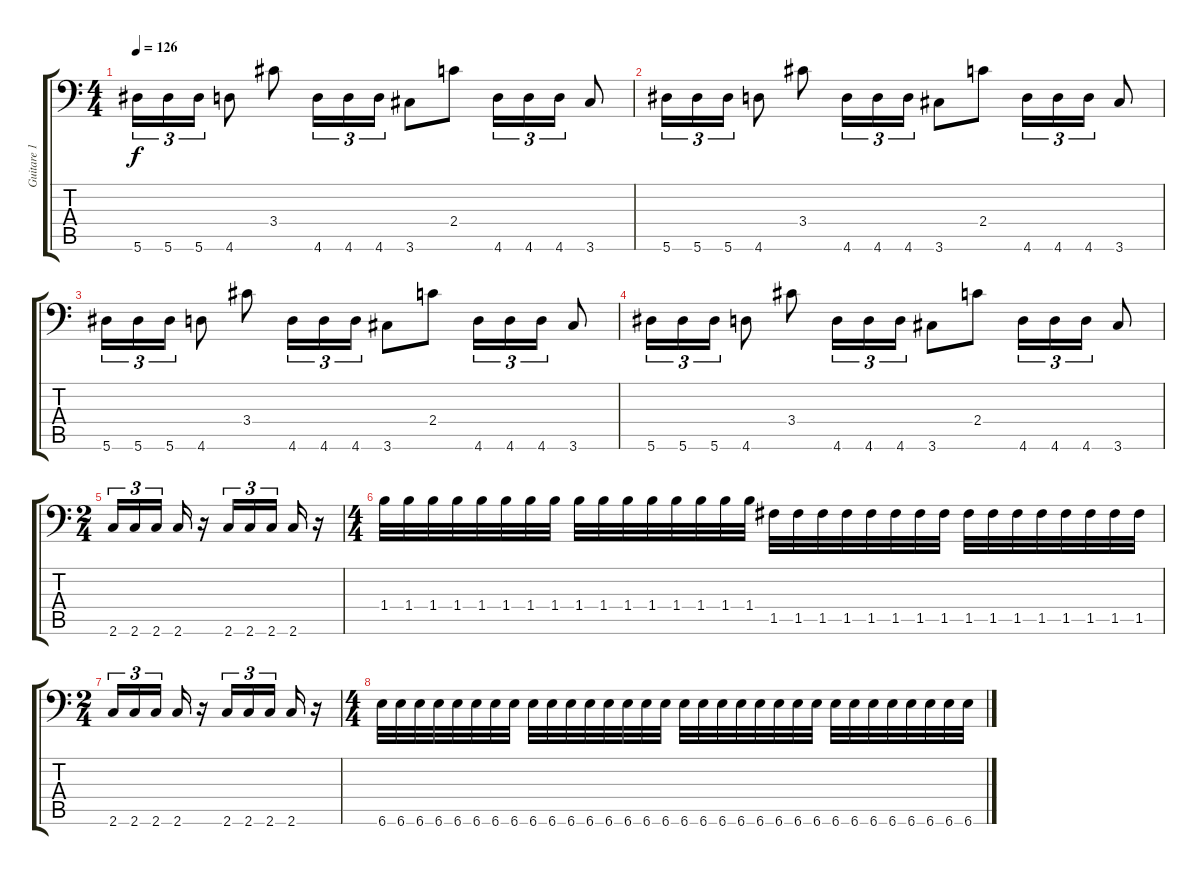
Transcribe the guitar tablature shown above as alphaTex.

\track ("Guitare 1" "Guitare 1") {instrument distortionguitar}
\staff {score tabs}
\tuning (C4 G3 Eb3 Bb2 F2 Bb1) {hide}
\ts (4 4)
\tempo 126
\clef f4
\ks c
5.6.16{tu (3 2) dy f} 5.6.16{tu (3 2)} 5.6.16{tu (3 2)} 4.6.8 3.4.8 4.6.16{tu (3 2)} 4.6.16{tu (3 2)} 4.6.16{tu (3 2)} 3.6.8 2.4.8 4.6.16{tu (3 2)} 4.6.16{tu (3 2)} 4.6.16{tu (3 2)} 3.6.8 |
5.6.16{tu (3 2)} 5.6.16{tu (3 2)} 5.6.16{tu (3 2)} 4.6.8 3.4.8 4.6.16{tu (3 2)} 4.6.16{tu (3 2)} 4.6.16{tu (3 2)} 3.6.8 2.4.8 4.6.16{tu (3 2)} 4.6.16{tu (3 2)} 4.6.16{tu (3 2)} 3.6.8 |
5.6.16{tu (3 2)} 5.6.16{tu (3 2)} 5.6.16{tu (3 2)} 4.6.8 3.4.8 4.6.16{tu (3 2)} 4.6.16{tu (3 2)} 4.6.16{tu (3 2)} 3.6.8 2.4.8 4.6.16{tu (3 2)} 4.6.16{tu (3 2)} 4.6.16{tu (3 2)} 3.6.8 |
5.6.16{tu (3 2)} 5.6.16{tu (3 2)} 5.6.16{tu (3 2)} 4.6.8 3.4.8 4.6.16{tu (3 2)} 4.6.16{tu (3 2)} 4.6.16{tu (3 2)} 3.6.8 2.4.8 4.6.16{tu (3 2)} 4.6.16{tu (3 2)} 4.6.16{tu (3 2)} 3.6.8 |
\ts (2 4)
2.6.16{tu (3 2)} 2.6.16{tu (3 2)} 2.6.16{tu (3 2)} 2.6.16 r.16 2.6.16{tu (3 2)} 2.6.16{tu (3 2)} 2.6.16{tu (3 2)} 2.6.16 r.16 |
\ts (4 4)
1.4.32 1.4.32 1.4.32 1.4.32 1.4.32 1.4.32 1.4.32 1.4.32 1.4.32 1.4.32 1.4.32 1.4.32 1.4.32 1.4.32 1.4.32 1.4.32 1.5.32 1.5.32 1.5.32 1.5.32 1.5.32 1.5.32 1.5.32 1.5.32 1.5.32 1.5.32 1.5.32 1.5.32 1.5.32 1.5.32 1.5.32 1.5.32 |
\ts (2 4)
2.6.16{tu (3 2)} 2.6.16{tu (3 2)} 2.6.16{tu (3 2)} 2.6.16 r.16 2.6.16{tu (3 2)} 2.6.16{tu (3 2)} 2.6.16{tu (3 2)} 2.6.16 r.16 |
\ts (4 4)
6.6.32 6.6.32 6.6.32 6.6.32 6.6.32 6.6.32 6.6.32 6.6.32 6.6.32 6.6.32 6.6.32 6.6.32 6.6.32 6.6.32 6.6.32 6.6.32 6.6.32 6.6.32 6.6.32 6.6.32 6.6.32 6.6.32 6.6.32 6.6.32 6.6.32 6.6.32 6.6.32 6.6.32 6.6.32 6.6.32 6.6.32 6.6.32
